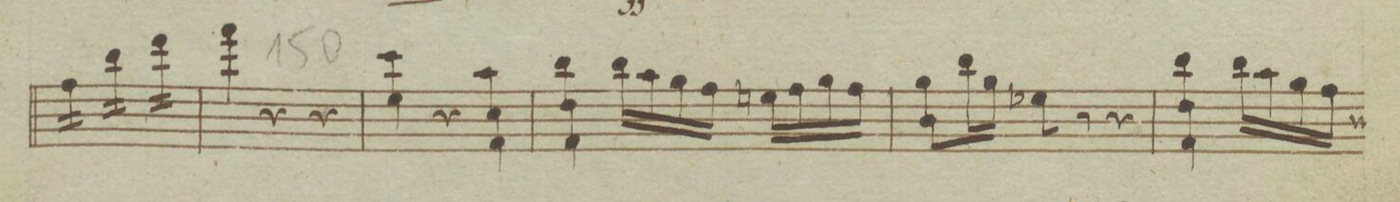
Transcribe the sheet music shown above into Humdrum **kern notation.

**kern	**dynam
*I"Violino Primo.	*
*clefG2	*
*k[b-e-]	*
*met(c)	*
*M3/4	*
16ff\LL	.
16ff\	.
16ff\	.
16ff\JJ	.
16bb-\LL	.
16bb-\	.
16bb-\	.
16bb-\JJ	.
16ddd\LL	.
16ddd\	.
16ddd\	.
16ddd\JJ	.
*Xtremolo	*
=150	=150
4fff\	.
4r	.
4r	.
=151	=151
4ccc 4ee-\	.
4r	.
4aa 4cc 4f\	.
=152	=152
4bb- 4dd 4f\	.
16bb-\LL	.
16aa\	.
16gg\	.
16ff\JJ	.
16een\LL	.
16ff\	.
16gg\	.
16ff\JJ	.
=153	=153
8ggL 8b-\	.
16bb-\L	.
16gg\JJ	.
8ee-X\	.
8r	.
4r	.
=154	=154
4bb- 4dd 4f\	.
16bb-\LL	.
16aa\	.
16gg\	.
16ff\JJ	.
*-	*-
